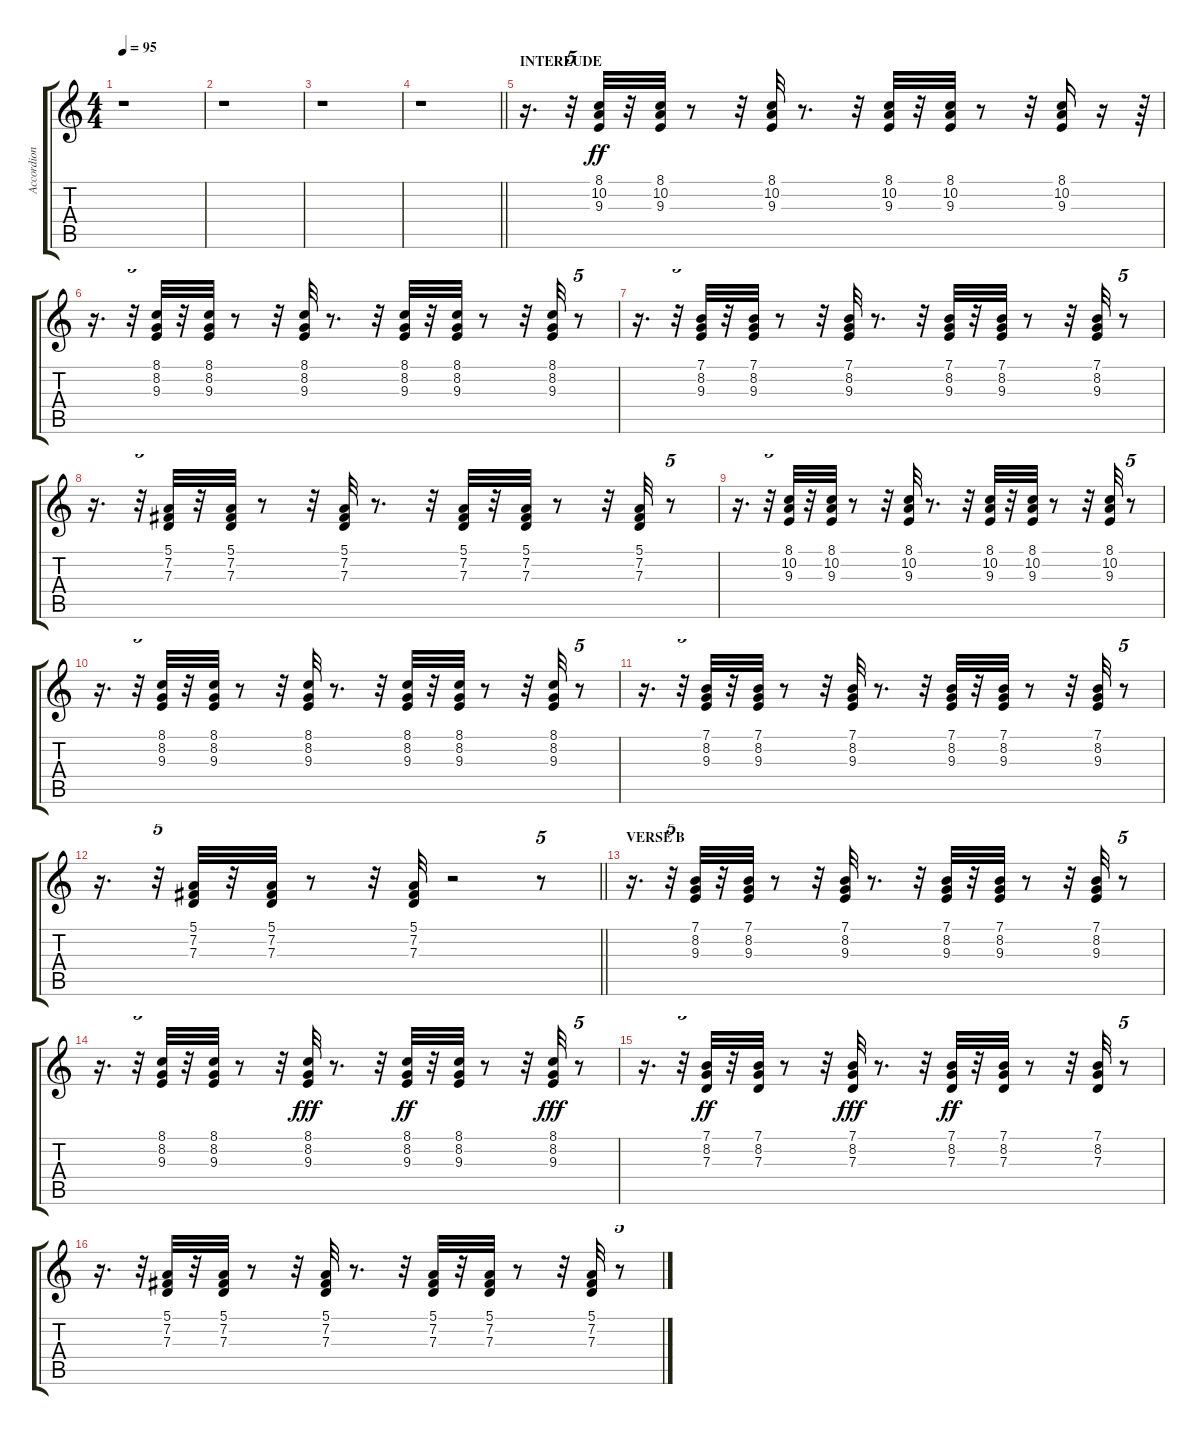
\track ("Accordion" "Accordion") {instrument accordion}
\staff {score tabs}
\tuning (E4 B3 G3 D3 A2 E2) {hide}
\ts (4 4)
\tempo 95
\clef g2
\ks c
r.1{dy f} |
r.1 |
r.1 |
\barLineRight lightlight
r.1 |
\section ("" "INTERLUDE")
r.16{d} r.32{tu (5 4)} (8.1 10.2 9.3).32{dy ff} r.32 (8.1 10.2 9.3).32 r.8 r.32 (8.1 10.2 9.3).32 r.8{d} r.32 (8.1 10.2 9.3).32 r.32 (8.1 10.2 9.3).32 r.8 r.32 (8.1 10.2 9.3).16 r.16 r.64 |
r.16{d} r.32{tu (5 4)} (8.1 8.2 9.3).32 r.32 (8.1 8.2 9.3).32 r.8 r.32 (8.1 8.2 9.3).32 r.8{d} r.32 (8.1 8.2 9.3).32 r.32 (8.1 8.2 9.3).32 r.8 r.32 (8.1 8.2 9.3).32 r.8{tu (5 4)} |
r.16{d} r.32{tu (5 4)} (7.1 8.2 9.3).32 r.32 (7.1 8.2 9.3).32 r.8 r.32 (7.1 8.2 9.3).32 r.8{d} r.32 (7.1 8.2 9.3).32 r.32 (7.1 8.2 9.3).32 r.8 r.32 (7.1 8.2 9.3).32 r.8{tu (5 4)} |
r.16{d} r.32{tu (5 4)} (5.1 7.2 7.3).32 r.32 (5.1 7.2 7.3).32 r.8 r.32 (5.1 7.2 7.3).32 r.8{d} r.32 (5.1 7.2 7.3).32 r.32 (5.1 7.2 7.3).32 r.8 r.32 (5.1 7.2 7.3).32 r.8{tu (5 4)} |
r.16{d} r.32{tu (5 4)} (8.1 10.2 9.3).32 r.32 (8.1 10.2 9.3).32 r.8 r.32 (8.1 10.2 9.3).32 r.8{d} r.32 (8.1 10.2 9.3).32 r.32 (8.1 10.2 9.3).32 r.8 r.32 (8.1 10.2 9.3).32 r.8{tu (5 4)} |
r.16{d} r.32{tu (5 4)} (8.1 8.2 9.3).32 r.32 (8.1 8.2 9.3).32 r.8 r.32 (8.1 8.2 9.3).32 r.8{d} r.32 (8.1 8.2 9.3).32 r.32 (8.1 8.2 9.3).32 r.8 r.32 (8.1 8.2 9.3).32 r.8{tu (5 4)} |
r.16{d} r.32{tu (5 4)} (7.1 8.2 9.3).32 r.32 (7.1 8.2 9.3).32 r.8 r.32 (7.1 8.2 9.3).32 r.8{d} r.32 (7.1 8.2 9.3).32 r.32 (7.1 8.2 9.3).32 r.8 r.32 (7.1 8.2 9.3).32 r.8{tu (5 4)} |
\barLineRight lightlight
r.16{d} r.32{tu (5 4)} (5.1 7.2 7.3).32 r.32 (5.1 7.2 7.3).32 r.8 r.32 (5.1 7.2 7.3).32 r.2 r.8{tu (5 4)} |
\section ("" "VERSE B")
r.16{d} r.32{tu (5 4)} (7.1 8.2 9.3).32 r.32 (7.1 8.2 9.3).32 r.8 r.32 (7.1 8.2 9.3).32 r.8{d} r.32 (7.1 8.2 9.3).32 r.32 (7.1 8.2 9.3).32 r.8 r.32 (7.1 8.2 9.3).32 r.8{tu (5 4)} |
r.16{d} r.32{tu (5 4)} (8.1 8.2 9.3).32 r.32 (8.1 8.2 9.3).32 r.8 r.32 (8.1 8.2 9.3).32{dy fff} r.8{d} r.32 (8.1 8.2 9.3).32{dy ff} r.32 (8.1 8.2 9.3).32 r.8 r.32 (8.1 8.2 9.3).32{dy fff} r.8{tu (5 4)} |
r.16{d} r.32{tu (5 4)} (7.1 8.2 7.3).32{dy ff} r.32 (7.1 8.2 7.3).32 r.8 r.32 (7.1 8.2 7.3).32{dy fff} r.8{d} r.32 (7.1 8.2 7.3).32{dy ff} r.32 (7.1 8.2 7.3).32 r.8 r.32 (7.1 8.2 7.3).32 r.8{tu (5 4)} |
r.16{d} r.32{tu (5 4)} (5.1 7.2 7.3).32 r.32 (5.1 7.2 7.3).32 r.8 r.32 (5.1 7.2 7.3).32 r.8{d} r.32 (5.1 7.2 7.3).32 r.32 (5.1 7.2 7.3).32 r.8 r.32 (5.1 7.2 7.3).32 r.8{tu (5 4)}
